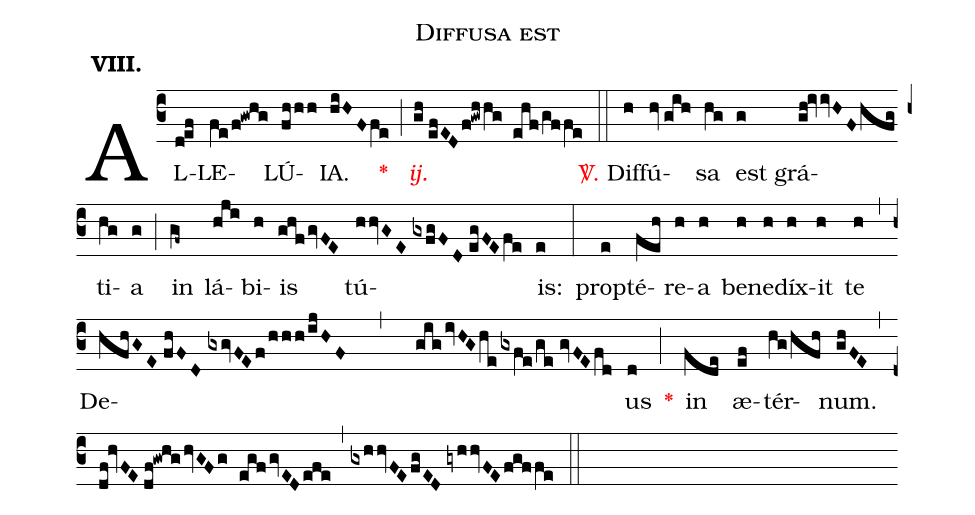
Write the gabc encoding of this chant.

name:Diffusa est;
mode:VIII.;
office-part:Alleluia;
%%
(c3) AL(d!ef)LE(fe/f!gwhg)LÚ(fhhh)IA.(hiHFfe) <v>\red{*}</v>(;) <v>\redit{ij.}</v>(gh//efED/f!gwhhg ehf/gffe) (::) <v>\red{\Vbar.}</v> Dif(h)fú(hv//gih)sa(hg) est(g) grá(gh!ivvHF/hfg)ti(hg)a(g) (;) in(gf~) lá(hji)bi(h)is(ghf/gvFE) tú(hhvGE//gxfgFD//egFE/fe)is:(e) (:) prop(e)té(feh)re(h)a(h) be(h)ne(h)díx(h)it(h) te(h) (,) De(hfhGE//fhFD//gxgvFE/f/hhh/ijHF , gig/ivHG/he/gxfe/ge//gvFE/fd)us(d) <v>\red{*}</v>(;) in(fde) æ(ef)tér(hg/hfh)num.(ghFE) (,) (df!hvFE//df!gwhg/hvGFg egf/gvEDefe) (,) (gxhhvFE/fgED//gyhhvFE/fgffe) (::)
